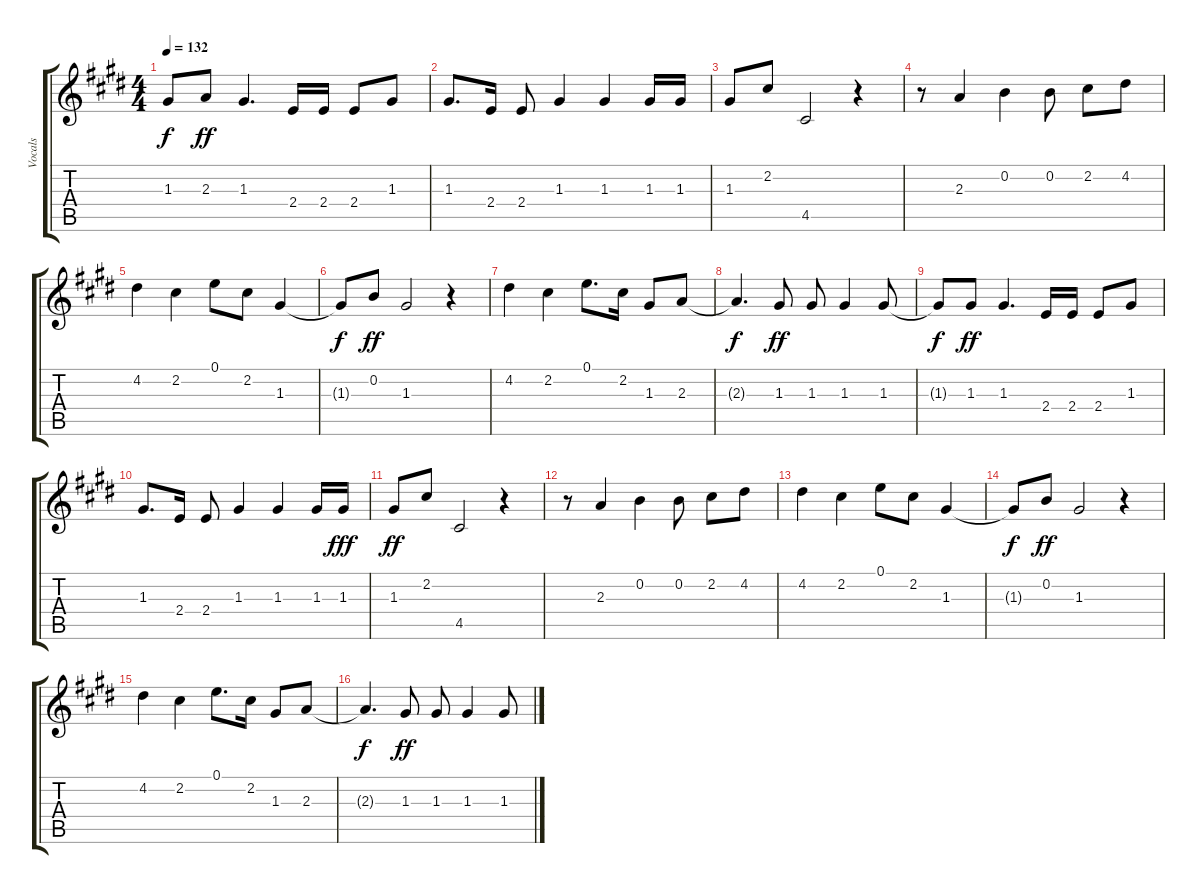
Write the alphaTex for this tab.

\track ("Vocals" "Vocals") {instrument electricguitarjazz}
\staff {score tabs}
\tuning (E4 B3 G3 D3 A2 E2) {hide}
\ts (4 4)
\tempo 132
\clef g2
\ks e
1.3{t}.8{dy f} 2.3.8{dy ff} 1.3.4{d} 2.4.16 2.4.16 2.4.8 1.3.8 |
1.3.8{d} 2.4.16 2.4.8 1.3.4 1.3.4 1.3.16 1.3.16 |
1.3.8 2.2.8 4.5.2 r.4 |
r.8 2.3.4 0.2.4 0.2.8 2.2.8 4.2.8 |
4.2.4 2.2.4 0.1.8 2.2.8 1.3.4 |
1.3{t}.8{dy f} 0.2.8{dy ff} 1.3.2 r.4 |
4.2.4 2.2.4 0.1.8{d} 2.2.16 1.3.8 2.3.8 |
2.3{t}.4{d dy f} 1.3.8{dy ff} 1.3.8 1.3.4 1.3.8 |
1.3{t}.8{dy f} 1.3.8{dy ff} 1.3.4{d} 2.4.16 2.4.16 2.4.8 1.3.8 |
1.3.8{d} 2.4.16 2.4.8 1.3.4 1.3.4 1.3.16 1.3.16{dy fff} |
1.3.8{dy ff} 2.2.8 4.5.2 r.4 |
r.8 2.3.4 0.2.4 0.2.8 2.2.8 4.2.8 |
4.2.4 2.2.4 0.1.8 2.2.8 1.3.4 |
1.3{t}.8{dy f} 0.2.8{dy ff} 1.3.2 r.4 |
4.2.4 2.2.4 0.1.8{d} 2.2.16 1.3.8 2.3.8 |
2.3{t}.4{d dy f} 1.3.8{dy ff} 1.3.8 1.3.4 1.3.8
